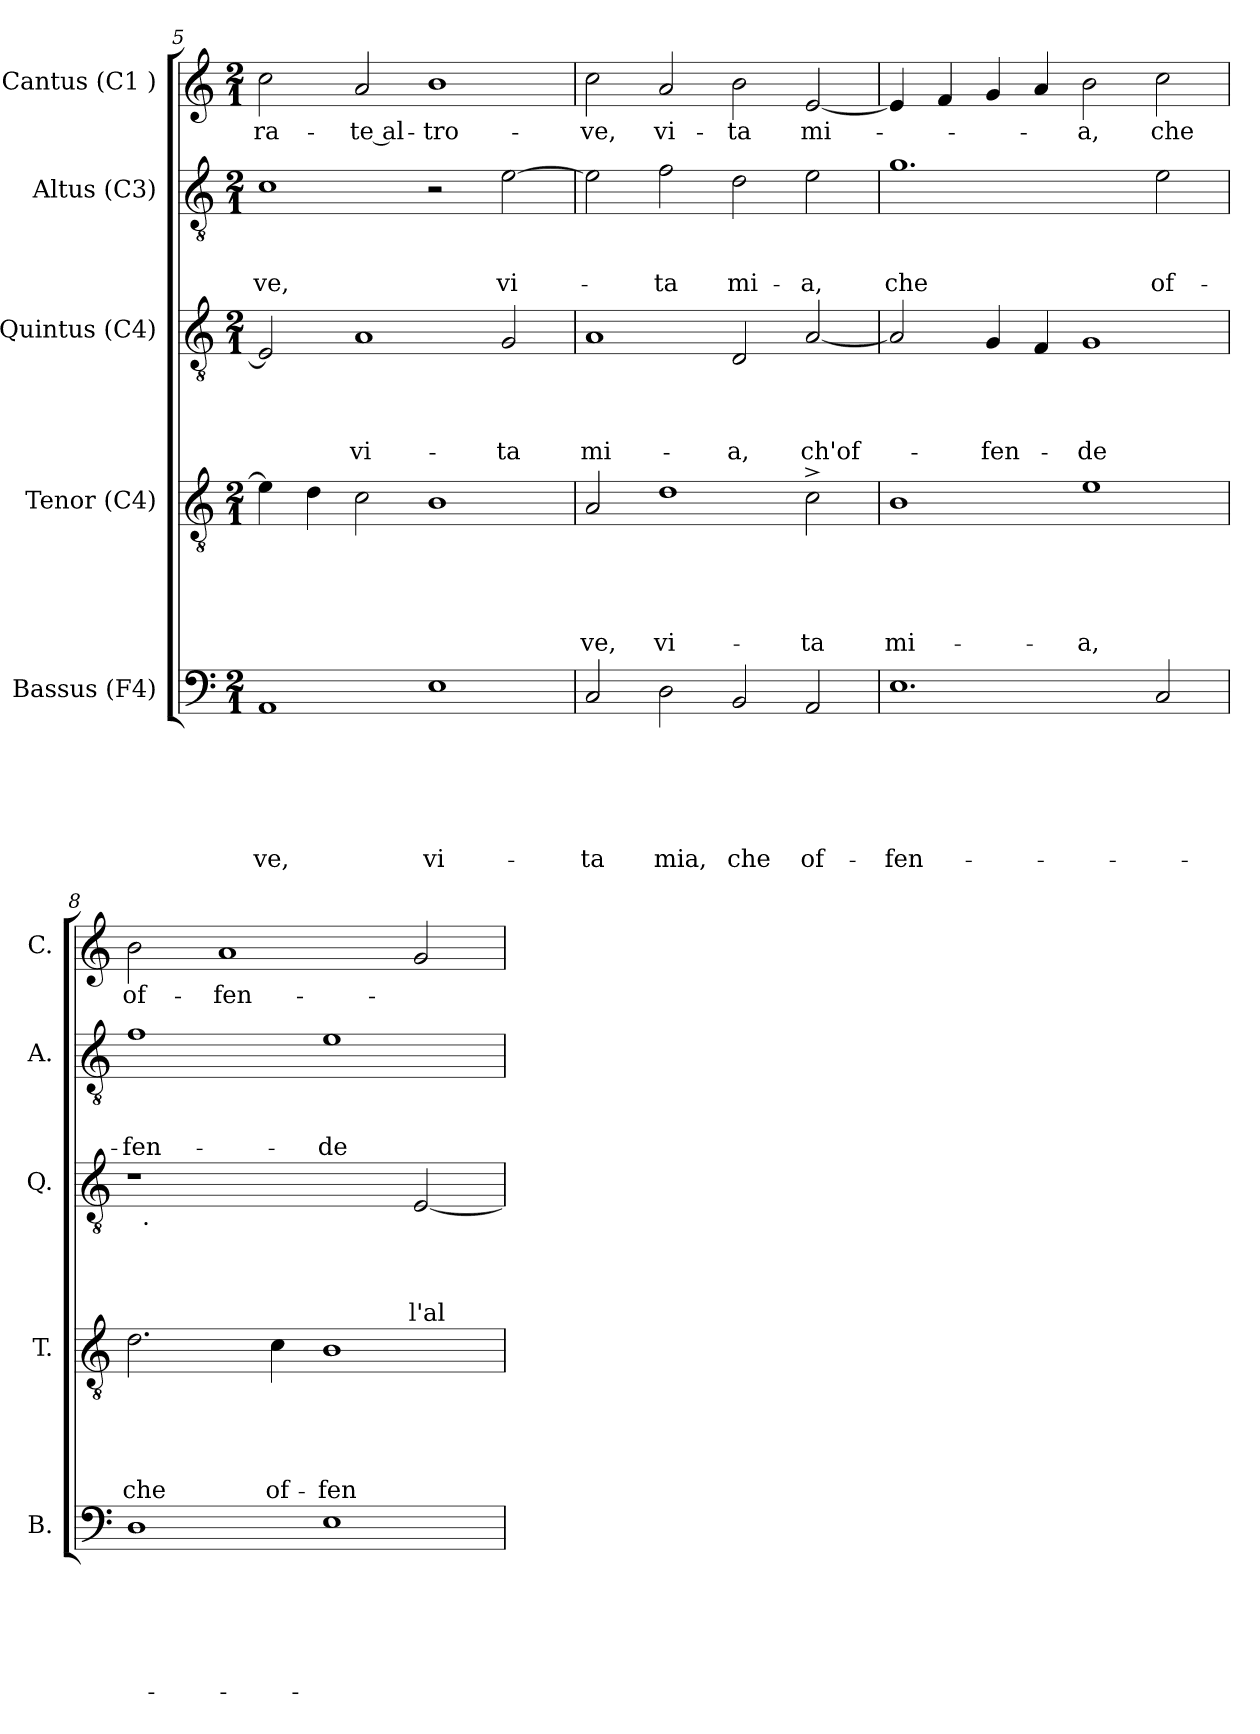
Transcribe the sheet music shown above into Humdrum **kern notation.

**kern	**text	**text	**text	**text	**text	**text	**kern	**text	**text	**text	**text	**text	**kern	**text	**text	**text	**text	**kern	**text	**text	**text	**kern	**text
*part5	*part5	*part5	*part5	*part5	*part5	*part5	*part4	*part4	*part4	*part4	*part4	*part4	*part3	*part3	*part3	*part3	*part3	*part2	*part2	*part2	*part2	*part1	*part1
*staff5	*staff5	*staff5	*staff5	*staff5	*staff5	*staff5	*staff4	*staff4	*staff4	*staff4	*staff4	*staff4	*staff3	*staff3	*staff3	*staff3	*staff3	*staff2	*staff2	*staff2	*staff2	*staff1	*staff1
*I"Bassus (F4)	*	*	*	*	*	*	*I"Tenor (C4)	*	*	*	*	*	*I"Quintus (C4)	*	*	*	*	*I"Altus (C3)	*	*	*	*I"Cantus (C1 )	*
*I'B.	*	*	*	*	*	*	*I'T.	*	*	*	*	*	*I'Q.	*	*	*	*	*I'A.	*	*	*	*I'C.	*
!!LO:LB:g=z
*clefF4	*	*	*	*	*	*	*clefGv2	*	*	*	*	*	*clefGv2	*	*	*	*	*clefGv2	*	*	*	*clefG2	*
*k[]	*	*	*	*	*	*	*k[]	*	*	*	*	*	*k[]	*	*	*	*	*k[]	*	*	*	*k[]	*
*C:	*	*	*	*	*	*	*C:	*	*	*	*	*	*C:	*	*	*	*	*C:	*	*	*	*C:	*
*M2/1	*	*	*	*	*	*	*M2/1	*	*	*	*	*	*M2/1	*	*	*	*	*M2/1	*	*	*	*M2/1	*
=5	=5	=5	=5	=5	=5	=5	=5	=5	=5	=5	=5	=5	=5	=5	=5	=5	=5	=5	=5	=5	=5	=5	=5
!	!	!	!	!	!	!LO:LY:b	!	!	!	!	!	!	!	!	!	!	!	!	!	!	!LO:LY:b	!	!LO:LY:b
1AA	.	.	.	.	.	-ve,	4e\]	.	.	.	.	.	2E/]	.	.	.	.	1c	.	.	-ve,	2cc\	-ra-
.	.	.	.	.	.	.	4d\	.	.	.	.	.	.	.	.	.	.	.	.	.	.	.	.
!	!	!	!	!	!	!	!	!	!	!	!	!	!	!	!	!	!LO:LY:b	!	!	!	!	!	!LO:LY:b:rj
.	.	.	.	.	.	.	2c\	.	.	.	.	.	1A	.	.	.	vi-	.	.	.	.	2a/	-te al-
!	!	!	!	!	!	!LO:LY:b	!	!	!	!	!	!	!	!	!	!	!	!	!	!	!	!	!LO:LY:b
1E	.	.	.	.	.	vi-	1B	.	.	.	.	.	.	.	.	.	.	2r	.	.	.	1b	-tro-
!	!	!	!	!	!	!	!	!	!	!	!	!	!	!	!	!	!LO:LY:b	!	!	!	!LO:LY:b	!	!
.	.	.	.	.	.	.	.	.	.	.	.	.	2G/	.	.	.	-ta	[>2e\	.	.	vi-	.	.
=6	=6	=6	=6	=6	=6	=6	=6	=6	=6	=6	=6	=6	=6	=6	=6	=6	=6	=6	=6	=6	=6	=6	=6
!	!	!	!	!	!	!LO:LY:b	!	!	!	!	!	!LO:LY:b	!	!	!	!	!LO:LY:b	!	!	!	!	!	!LO:LY:b
2C/	.	.	.	.	.	-ta	2A/	.	.	.	.	-ve,	1A	.	.	.	mi-	2e\]	.	.	.	2cc\	-ve,
!	!	!	!	!	!	!LO:LY:b	!	!	!	!	!	!LO:LY:b	!	!	!	!	!	!	!	!	!LO:LY:b	!	!LO:LY:b
2D\	.	.	.	.	.	mia,	1d	.	.	.	.	vi-	.	.	.	.	.	2f\	.	.	-ta	2a/	vi-
!	!	!	!	!	!	!LO:LY:b	!	!	!	!	!	!	!	!	!	!	!LO:LY:b	!	!	!	!LO:LY:b	!	!LO:LY:b
2BB/	.	.	.	.	.	che	.	.	.	.	.	.	2D/	.	.	.	-a,	2d\	.	.	mi-	2b\	-ta
!	!	!	!	!	!	!LO:LY:b	!	!	!	!	!	!LO:LY:b	!	!	!	!	!LO:LY:b	!	!	!	!LO:LY:b	!	!LO:LY:b
2AA/	.	.	.	.	.	of-	2c^>\	.	.	.	.	-ta	[<2A/	.	.	.	ch'of-	2e\	.	.	-a,	[<2e/	mi-
=7	=7	=7	=7	=7	=7	=7	=7	=7	=7	=7	=7	=7	=7	=7	=7	=7	=7	=7	=7	=7	=7	=7	=7
!	!	!	!	!	!	!LO:LY:b	!	!	!	!	!	!LO:LY:b	!	!	!	!	!	!	!	!	!LO:LY:b	!	!
1.E	.	.	.	.	.	-fen-	1B	.	.	.	.	mi-	2A/]	.	.	.	.	1.g	.	.	che	4e/]	.
.	.	.	.	.	.	.	.	.	.	.	.	.	.	.	.	.	.	.	.	.	.	4f/	.
!	!	!	!	!	!	!	!	!	!	!	!	!	!	!	!	!	!LO:LY:b	!	!	!	!	!	!
.	.	.	.	.	.	.	.	.	.	.	.	.	4G/	.	.	.	-fen-	.	.	.	.	4g/	.
.	.	.	.	.	.	.	.	.	.	.	.	.	4F/	.	.	.	.	.	.	.	.	4a/	.
!	!	!	!	!	!	!	!	!	!	!	!	!LO:LY:b	!	!	!	!	!LO:LY:b	!	!	!	!	!	!LO:LY:b
.	.	.	.	.	.	.	1e	.	.	.	.	-a,	1G	.	.	.	-de	.	.	.	.	2b\	-a,
!	!	!	!	!	!	!	!	!	!	!	!	!	!	!	!	!	!	!	!	!	!LO:LY:b	!	!LO:LY:b
2C/	.	.	.	.	.	.	.	.	.	.	.	.	.	.	.	.	.	2e\	.	.	of-	2cc\	che
=8	=8	=8	=8	=8	=8	=8	=8	=8	=8	=8	=8	=8	=8	=8	=8	=8	=8	=8	=8	=8	=8	=8	=8
!	!	!	!	!	!	!	!	!	!	!	!	!LO:LY:b	!	!	!	!	!	!	!	!	!LO:LY:b	!	!LO:LY:b
*	*	*	*	*	*	*	*	*	*	*	*	*	*^	*	*	*	*	*	*	*	*	*	*
1D	.	.	.	.	.	.	2.d\	.	.	.	.	che	1r	32ryy	.	.	.	.	1f	.	.	-fen-	2b\	of-
!	!	!	!	!	!	!	!	!	!	!	!	!	!	!LO:TX:b:t=.	!	!	!	!	!	!	!	!	!	!
.	.	.	.	.	.	.	.	.	.	.	.	.	.	1ryy	.	.	.	.	.	.	.	.	.	.
!	!	!	!	!	!	!	!	!	!	!	!	!	!	!	!	!	!	!	!	!	!	!	!	!LO:LY:b
.	.	.	.	.	.	.	.	.	.	.	.	.	.	.	.	.	.	.	.	.	.	.	1a	-fen-
!	!	!	!	!	!	!	!	!	!	!	!	!LO:LY:b	!	!	!	!	!	!	!	!	!	!	!	!
.	.	.	.	.	.	.	4c\	.	.	.	.	of-	.	.	.	.	.	.	.	.	.	.	.	.
!	!	!	!	!	!	!	!	!	!	!	!	!LO:LY:b:rj	!	!	!	!	!	!	!	!	!	!LO:LY:b	!	!
1E	.	.	.	.	.	.	1B	.	.	.	.	-fen-	2ryy	.	.	.	.	.	1e	.	.	-de	.	.
.	.	.	.	.	.	.	.	.	.	.	.	.	.	2ryy	.	.	.	.	.	.	.	.	.	.
!	!	!	!	!	!	!	!	!	!	!	!	!	!	!	!	!	!	!LO:LY:b	!	!	!	!	!	!
.	.	.	.	.	.	.	.	.	.	.	.	.	[<2E/	.	.	.	.	l'al-	.	.	.	.	2g/	.
.	.	.	.	.	.	.	.	.	.	.	.	.	.	4...ryy	.	.	.	.	.	.	.	.	.	.
*	*	*	*	*	*	*	*	*	*	*	*	*	*v	*v	*	*	*	*	*	*	*	*	*	*
=	=	=	=	=	=	=	=	=	=	=	=	=	=	=	=	=	=	=	=	=	=	=	=
*-	*-	*-	*-	*-	*-	*-	*-	*-	*-	*-	*-	*-	*-	*-	*-	*-	*-	*-	*-	*-	*-	*-	*-
